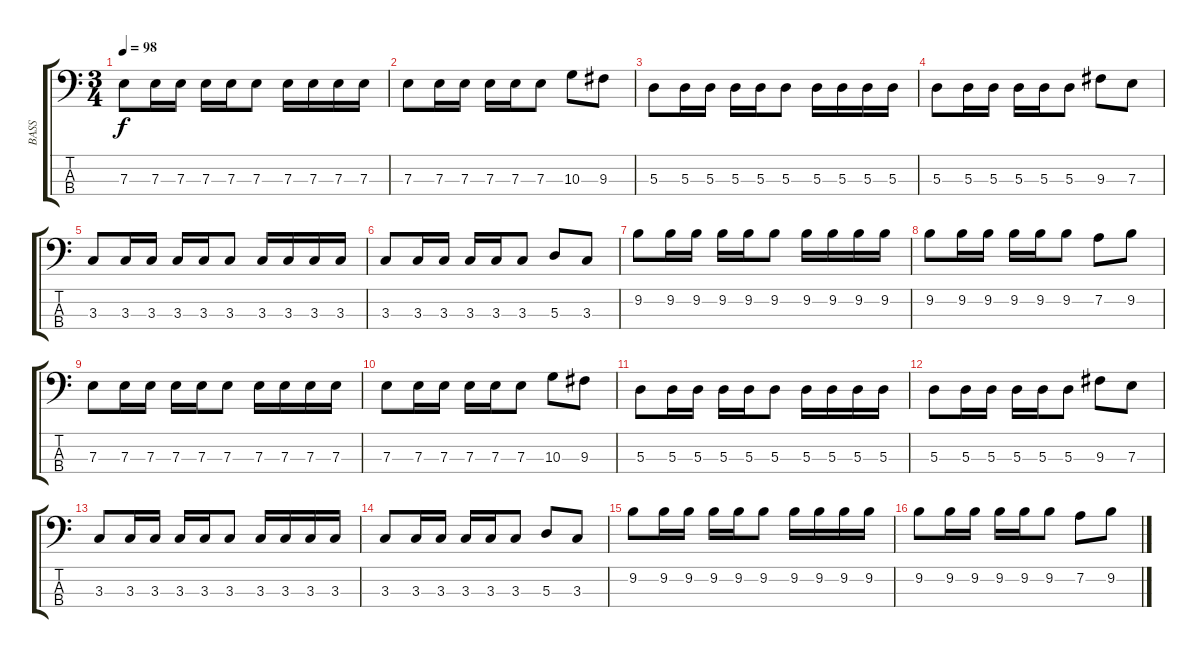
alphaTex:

\track ("BASS" "BASS") {instrument acousticguitarnylon}
\staff {score tabs}
\tuning (G2 D2 A1 E1) {hide}
\ts (3 4)
\tempo 98
\clef f4
\ks c
7.3.8{dy f} 7.3.16 7.3.16 7.3.16 7.3.16 7.3.8 7.3.16 7.3.16 7.3.16 7.3.16 |
7.3.8 7.3.16 7.3.16 7.3.16 7.3.16 7.3.8 10.3.8 9.3.8 |
5.3.8 5.3.16 5.3.16 5.3.16 5.3.16 5.3.8 5.3.16 5.3.16 5.3.16 5.3.16 |
5.3.8 5.3.16 5.3.16 5.3.16 5.3.16 5.3.8 9.3.8 7.3.8 |
3.3.8 3.3.16 3.3.16 3.3.16 3.3.16 3.3.8 3.3.16 3.3.16 3.3.16 3.3.16 |
3.3.8 3.3.16 3.3.16 3.3.16 3.3.16 3.3.8 5.3.8 3.3.8 |
9.2.8 9.2.16 9.2.16 9.2.16 9.2.16 9.2.8 9.2.16 9.2.16 9.2.16 9.2.16 |
9.2.8 9.2.16 9.2.16 9.2.16 9.2.16 9.2.8 7.2.8 9.2.8 |
7.3.8 7.3.16 7.3.16 7.3.16 7.3.16 7.3.8 7.3.16 7.3.16 7.3.16 7.3.16 |
7.3.8 7.3.16 7.3.16 7.3.16 7.3.16 7.3.8 10.3.8 9.3.8 |
5.3.8 5.3.16 5.3.16 5.3.16 5.3.16 5.3.8 5.3.16 5.3.16 5.3.16 5.3.16 |
5.3.8 5.3.16 5.3.16 5.3.16 5.3.16 5.3.8 9.3.8 7.3.8 |
3.3.8 3.3.16 3.3.16 3.3.16 3.3.16 3.3.8 3.3.16 3.3.16 3.3.16 3.3.16 |
3.3.8 3.3.16 3.3.16 3.3.16 3.3.16 3.3.8 5.3.8 3.3.8 |
9.2.8 9.2.16 9.2.16 9.2.16 9.2.16 9.2.8 9.2.16 9.2.16 9.2.16 9.2.16 |
9.2.8 9.2.16 9.2.16 9.2.16 9.2.16 9.2.8 7.2.8 9.2.8
